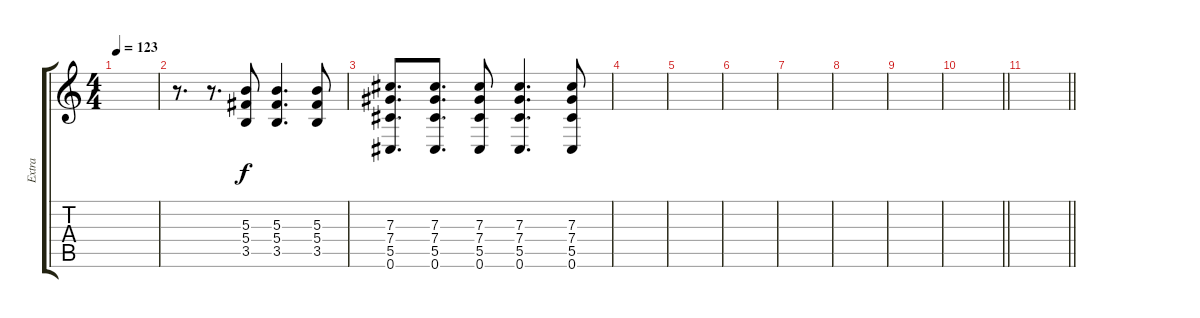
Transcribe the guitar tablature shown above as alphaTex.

\track ("Extra" "Extra") {instrument overdrivenguitar}
\staff {score tabs}
\tuning (Eb4 Bb3 Gb3 Db3 Ab2 Db2) {hide}
\ts (4 4)
\tempo 123
\clef g2
\ks c
|
r.8{d} r.8{d} (5.3 5.4 3.5).8 (5.3 5.4 3.5).4{d} (5.3 5.4 3.5).8 |
(7.3 7.4 5.5 0.6).8{d} (7.3 7.4 5.5 0.6).8{d} (7.3 7.4 5.5 0.6).8 (7.3 7.4 5.5 0.6).4{d} (7.3 7.4 5.5 0.6).8 |
|
|
|
|
|
|
\barLineRight lightlight
|
\barLineRight lightlight
